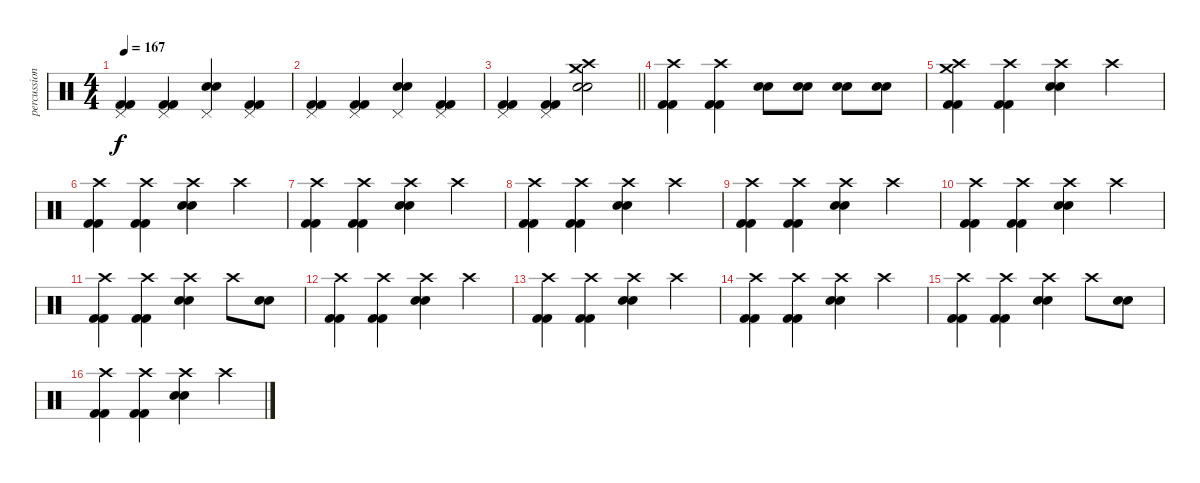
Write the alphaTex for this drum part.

\track ("percussions" "percussion") {instrument percussion}
\staff {score}
\articulation defaults
\ts (4 4)
\tempo 167
\clef neutral
\ks c
("Pedal Hi-Hat (hit)" "Kick (hit) 2" "Kick (hit) 2").4{dy f} ("Pedal Hi-Hat (hit)" "Kick (hit) 2" "Kick (hit) 2").4 ("Pedal Hi-Hat (hit)" "Snare (hit) 2" "Snare (hit) 2").4 ("Pedal Hi-Hat (hit)" "Kick (hit) 2" "Kick (hit) 2").4 |
("Pedal Hi-Hat (hit)" "Kick (hit) 2" "Kick (hit) 2").4 ("Pedal Hi-Hat (hit)" "Kick (hit) 2" "Kick (hit) 2").4 ("Pedal Hi-Hat (hit)" "Snare (hit) 2" "Snare (hit) 2").4 ("Pedal Hi-Hat (hit)" "Kick (hit) 2" "Kick (hit) 2").4 |
\barLineRight lightlight
("Pedal Hi-Hat (hit)" "Kick (hit) 2" "Kick (hit) 2").4 ("Pedal Hi-Hat (hit)" "Kick (hit) 2" "Kick (hit) 2").4 ("Crash high (hit)" "Crash medium (hit)" "Snare (hit) 2" "Snare (hit) 2").2 |
("Crash high (hit)" "Kick (hit) 2" "Kick (hit) 2").4 ("Crash high (hit)" "Kick (hit) 2" "Kick (hit) 2").4 ("Snare (hit) 2" "Snare (hit) 2").8 ("Snare (hit) 2" "Snare (hit) 2").8 ("Snare (hit) 2" "Snare (hit) 2").8 ("Snare (hit) 2" "Snare (hit) 2").8 |
("Crash medium (hit)" "Crash high (hit)" "Kick (hit) 2" "Kick (hit) 2").4 ("Crash high (hit)" "Kick (hit) 2" "Kick (hit) 2").4 ("Crash high (hit)" "Snare (hit) 2" "Snare (hit) 2").4 "Crash high (hit)".4 |
("Crash high (hit)" "Kick (hit) 2" "Kick (hit) 2").4 ("Crash high (hit)" "Kick (hit) 2" "Kick (hit) 2").4 ("Crash high (hit)" "Snare (hit) 2" "Snare (hit) 2").4 "Crash high (hit)".4 |
("Crash high (hit)" "Kick (hit) 2" "Kick (hit) 2").4 ("Crash high (hit)" "Kick (hit) 2" "Kick (hit) 2").4 ("Crash high (hit)" "Snare (hit) 2" "Snare (hit) 2").4 "Crash high (hit)".4 |
("Crash high (hit)" "Kick (hit) 2" "Kick (hit) 2").4 ("Crash high (hit)" "Kick (hit) 2" "Kick (hit) 2").4 ("Crash high (hit)" "Snare (hit) 2" "Snare (hit) 2").4 "Crash high (hit)".4 |
("Crash high (hit)" "Kick (hit) 2" "Kick (hit) 2").4 ("Crash high (hit)" "Kick (hit) 2" "Kick (hit) 2").4 ("Crash high (hit)" "Snare (hit) 2" "Snare (hit) 2").4 "Crash high (hit)".4 |
("Crash high (hit)" "Kick (hit) 2" "Kick (hit) 2").4 ("Crash high (hit)" "Kick (hit) 2" "Kick (hit) 2").4 ("Crash high (hit)" "Snare (hit) 2" "Snare (hit) 2").4 "Crash high (hit)".4 |
("Crash high (hit)" "Kick (hit) 2" "Kick (hit) 2").4 ("Crash high (hit)" "Kick (hit) 2" "Kick (hit) 2").4 ("Crash high (hit)" "Snare (hit) 2" "Snare (hit) 2").4 "Crash high (hit)".8 ("Snare (hit) 2" "Snare (hit) 2").8 |
("Crash high (hit)" "Kick (hit) 2" "Kick (hit) 2").4 ("Crash high (hit)" "Kick (hit) 2" "Kick (hit) 2").4 ("Crash high (hit)" "Snare (hit) 2" "Snare (hit) 2").4 "Crash high (hit)".4 |
("Crash high (hit)" "Kick (hit) 2" "Kick (hit) 2").4 ("Crash high (hit)" "Kick (hit) 2" "Kick (hit) 2").4 ("Crash high (hit)" "Snare (hit) 2" "Snare (hit) 2").4 "Crash high (hit)".4 |
("Crash high (hit)" "Kick (hit) 2" "Kick (hit) 2").4 ("Crash high (hit)" "Kick (hit) 2" "Kick (hit) 2").4 ("Crash high (hit)" "Snare (hit) 2" "Snare (hit) 2").4 "Crash high (hit)".4 |
("Crash high (hit)" "Kick (hit) 2" "Kick (hit) 2").4 ("Crash high (hit)" "Kick (hit) 2" "Kick (hit) 2").4 ("Crash high (hit)" "Snare (hit) 2" "Snare (hit) 2").4 "Crash high (hit)".8 ("Snare (hit) 2" "Snare (hit) 2").8 |
("Crash high (hit)" "Kick (hit) 2" "Kick (hit) 2").4 ("Crash high (hit)" "Kick (hit) 2" "Kick (hit) 2").4 ("Crash high (hit)" "Snare (hit) 2" "Snare (hit) 2").4 "Crash high (hit)".4
